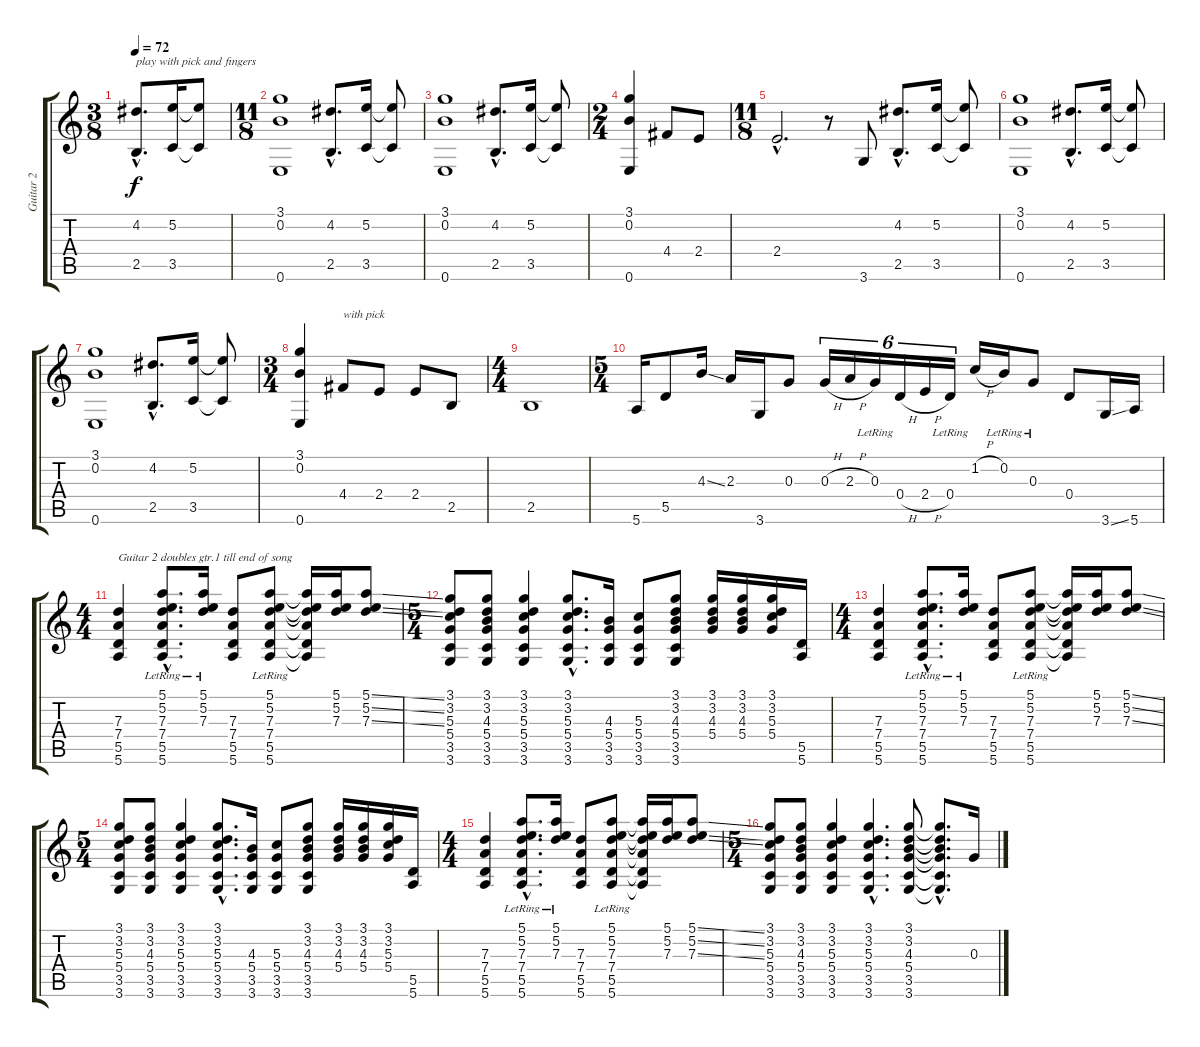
\track ("Guitar 2" "Guitar 2") {instrument acousticguitarsteel}
\staff {score tabs}
\tuning (E4 B3 G3 D3 A2 E2) {hide}
\ts (3 8)
\tempo 72
\clef g2
\ks c
(4.2{hac} 2.5{hac}).8{d txt "play with pick and fingers" dy f instrument acousticguitarsteel} (5.2 3.5).16 (5.2{t} 3.5{t}).8 |
\ts (11 8)
(3.1 0.2 0.6).1 (4.2{hac} 2.5{hac}).8{d} (5.2 3.5).16 (5.2{t} 3.5{t}).8 |
(3.1 0.2 0.6).1 (4.2{hac} 2.5{hac}).8{d} (5.2 3.5).16 (5.2{t} 3.5{t}).8 |
\ts (2 4)
(3.1 0.2 0.6).4 4.4.8 2.4.8 |
\ts (11 8)
2.4{hac}.2{d} r.8 3.6.8 (4.2{hac} 2.5{hac}).8{d} (5.2 3.5).16 (5.2{t} 3.5{t}).8 |
(3.1 0.2 0.6).1 (4.2{hac} 2.5{hac}).8{d} (5.2 3.5).16 (5.2{t} 3.5{t}).8 |
(3.1 0.2 0.6).1 (4.2{hac} 2.5{hac}).8{d} (5.2 3.5).16 (5.2{t} 3.5{t}).8 |
\ts (3 4)
(3.1 0.2 0.6).4 4.4.8{txt "with pick"} 2.4.8 2.4.8 2.5.8 |
\ts (4 4)
2.5.1 |
\ts (5 4)
5.6.16 5.5.8 4.3{ss}.16 2.3.16 3.6.16 0.3.8 0.3{h}.16{tu (6 4)} 2.3{h}.16{tu (6 4)} 0.3{lr}.16{tu (6 4)} 0.4{h}.16{tu (6 4)} 2.4{h}.16{tu (6 4)} 0.4{lr}.16{tu (6 4)} 1.2{h}.16 0.2{lr}.16 0.3{lr}.8 0.4.8 3.6{ss}.16 5.6.16 |
\ts (4 4)
(7.3 7.4 5.5 5.6).4{txt "Guitar 2 doubles gtr.1 till end of song"} (5.1{hac} 5.2{hac} 7.3{hac} 7.4{hac lr} 5.5{hac lr} 5.6{hac lr}).8{d} (5.1{lr} 5.2{lr} 7.3).16 (7.3 7.4 5.5 5.6).8 (5.1 5.2 7.3 7.4{lr} 5.5{lr} 5.6{lr}).8 (5.1{t} 5.2{t} 7.3{t} 7.4{t} 5.5{t} 5.6{t}).16 (5.1 5.2 7.3).16 (5.1{ss} 5.2{ss} 7.3{ss}).8 |
\ts (5 4)
(3.1 3.2 5.3 5.4 3.5 3.6).8 (3.1 3.2 4.3 5.4 3.5 3.6).8 (3.1 3.2 5.3 5.4 3.5 3.6).4 (3.1{hac} 3.2{hac} 5.3{hac} 5.4{hac} 3.5{hac} 3.6{hac}).8{d} (4.3 5.4 3.5 3.6).16 (5.3 5.4 3.5 3.6).8 (3.1 3.2 4.3 5.4 3.5 3.6).8 (3.1 3.2 4.3 5.4).16 (3.1 3.2 4.3 5.4).16 (3.1 3.2 5.3 5.4).16 (5.5 5.6).16 |
\ts (4 4)
(7.3 7.4 5.5 5.6).4 (5.1{hac} 5.2{hac} 7.3{hac} 7.4{hac lr} 5.5{hac lr} 5.6{hac lr}).8{d} (5.1{lr} 5.2{lr} 7.3).16 (7.3 7.4 5.5 5.6).8 (5.1 5.2 7.3 7.4{lr} 5.5{lr} 5.6{lr}).8 (5.1{t} 5.2{t} 7.3{t} 7.4{t} 5.5{t} 5.6{t}).16 (5.1 5.2 7.3).16 (5.1{ss} 5.2{ss} 7.3{ss}).8 |
\ts (5 4)
(3.1 3.2 5.3 5.4 3.5 3.6).8 (3.1 3.2 4.3 5.4 3.5 3.6).8 (3.1 3.2 5.3 5.4 3.5 3.6).4 (3.1{hac} 3.2{hac} 5.3{hac} 5.4{hac} 3.5{hac} 3.6{hac}).8{d} (4.3 5.4 3.5 3.6).16 (5.3 5.4 3.5 3.6).8 (3.1 3.2 4.3 5.4 3.5 3.6).8 (3.1 3.2 4.3 5.4).16 (3.1 3.2 4.3 5.4).16 (3.1 3.2 5.3 5.4).16 (5.5 5.6).16 |
\ts (4 4)
(7.3 7.4 5.5 5.6).4 (5.1{hac} 5.2{hac} 7.3{hac} 7.4{hac lr} 5.5{hac lr} 5.6{hac lr}).8{d} (5.1{lr} 5.2{lr} 7.3).16 (7.3 7.4 5.5 5.6).8 (5.1 5.2 7.3 7.4{lr} 5.5{lr} 5.6{lr}).8 (5.1{t} 5.2{t} 7.3{t} 7.4{t} 5.5{t} 5.6{t}).16 (5.1 5.2 7.3).16 (5.1{ss} 5.2{ss} 7.3{ss}).8 |
\ts (5 4)
(3.1 3.2 5.3 5.4 3.5 3.6).8 (3.1 3.2 4.3 5.4 3.5 3.6).8 (3.1 3.2 5.3 5.4 3.5 3.6).4 (3.1{hac} 3.2{hac} 5.3{hac} 5.4{hac} 3.5{hac} 3.6{hac}).4{d} (3.1 3.2 4.3 5.4 3.5 3.6).8 (3.1{hac t} 3.2{hac t} 4.3{hac t} 5.4{hac t} 3.5{hac t} 3.6{hac t}).8{d} 0.3.16
